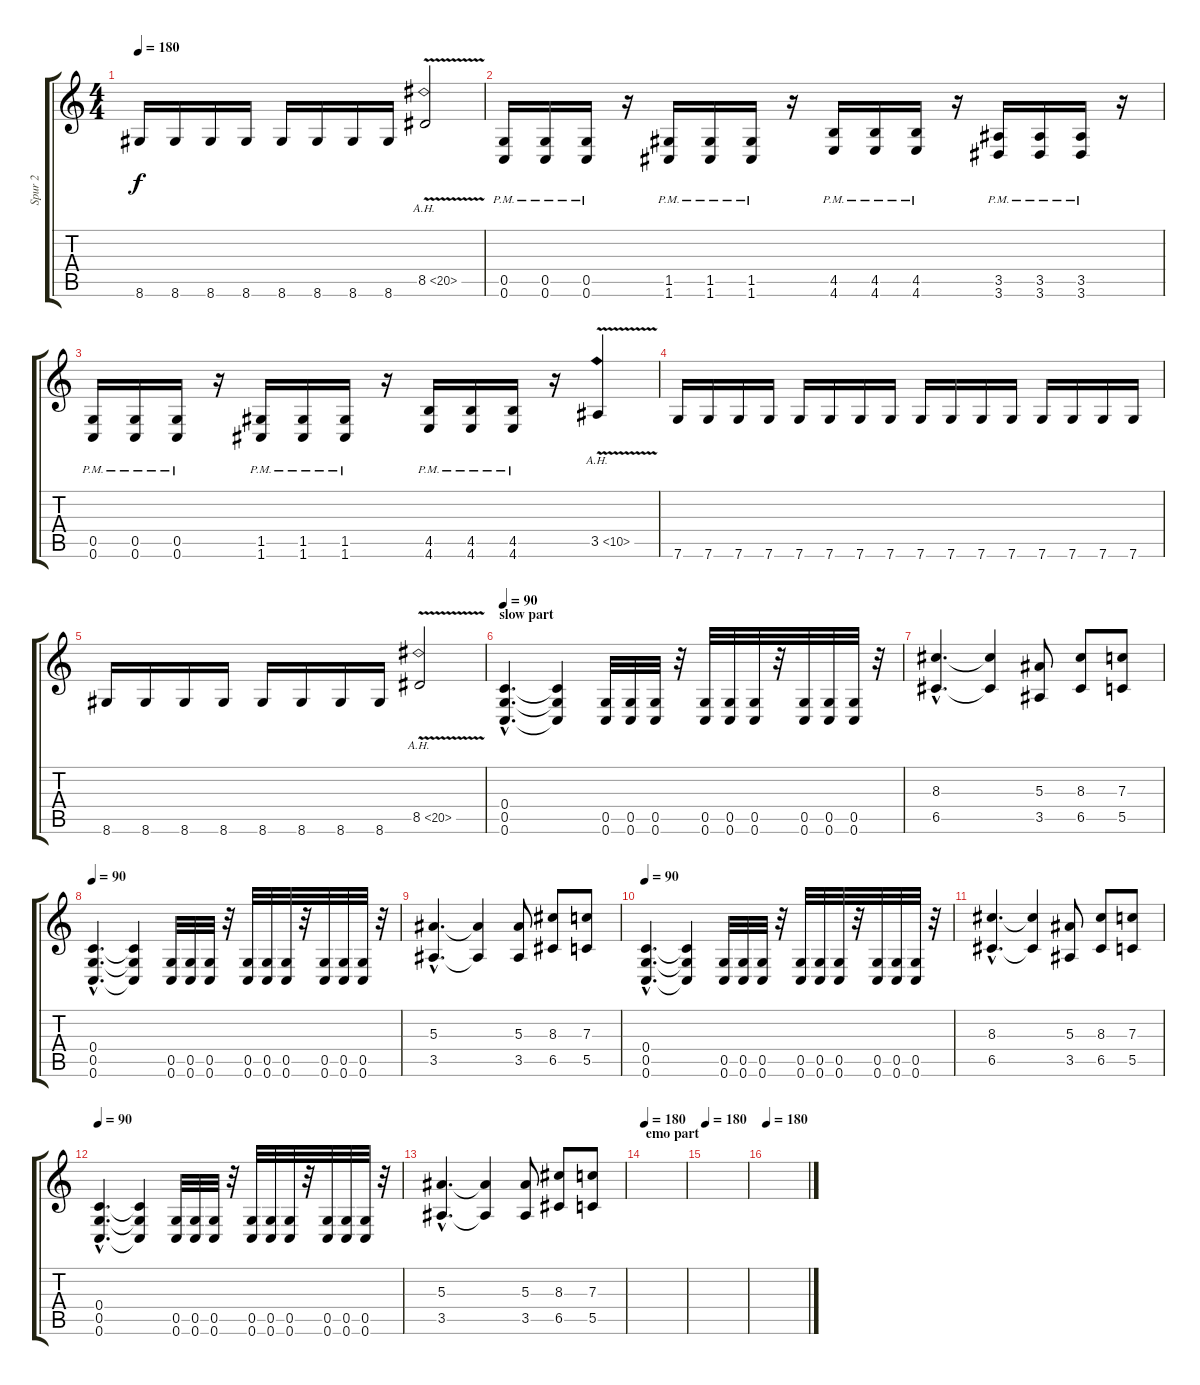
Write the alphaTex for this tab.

\track ("Spur 2" "Spur 2") {instrument distortionguitar}
\staff {score tabs}
\tuning (D4 A3 F3 C3 G2 C2) {hide}
\ts (4 4)
\tempo 180
\clef g2
\ks c
8.6.16{dy f} 8.6.16 8.6.16 8.6.16 8.6.16 8.6.16 8.6.16 8.6.16 8.5{ah 12 v}.2 |
(0.5{pm} 0.6{pm}).16 (0.5{pm} 0.6{pm}).16 (0.5{pm} 0.6{pm}).16 r.16 (1.5{pm} 1.6{pm}).16 (1.5{pm} 1.6{pm}).16 (1.5{pm} 1.6{pm}).16 r.16 (4.5{pm} 4.6{pm}).16 (4.5{pm} 4.6{pm}).16 (4.5{pm} 4.6{pm}).16 r.16 (3.5{pm} 3.6{pm}).16 (3.5{pm} 3.6).16 (3.5{pm} 3.6{pm}).16 r.16 |
(0.5{pm} 0.6{pm}).16 (0.5{pm} 0.6{pm}).16 (0.5{pm} 0.6{pm}).16 r.16 (1.5{pm} 1.6{pm}).16 (1.5{pm} 1.6{pm}).16 (1.5{pm} 1.6{pm}).16 r.16 (4.5{pm} 4.6{pm}).16 (4.5{pm} 4.6{pm}).16 (4.5{pm} 4.6{pm}).16 r.16 3.5{ah 7 v}.4 |
7.6.16 7.6.16 7.6.16 7.6.16 7.6.16 7.6.16 7.6.16 7.6.16 7.6.16 7.6.16 7.6.16 7.6.16 7.6.16 7.6.16 7.6.16 7.6.16 |
8.6.16 8.6.16 8.6.16 8.6.16 8.6.16 8.6.16 8.6.16 8.6.16 8.5{ah 12 v}.2 |
\section ("" "slow part")
\tempo 90
(0.4{hac} 0.5{hac} 0.6{hac}).4{d} (0.4{t} 0.5{t} 0.6{t}).4 (0.5 0.6).32 (0.5 0.6).32 (0.5 0.6).32 r.32 (0.5 0.6).32 (0.5 0.6).32 (0.5 0.6).32 r.32 (0.5 0.6).32 (0.5 0.6).32 (0.5 0.6).32 r.32 |
(8.3{hac} 6.5{hac}).4{d} (8.3{t} 6.5{t}).4 (5.3 3.5).8 (8.3 6.5).8 (7.3 5.5).8 |
\tempo 90
(0.4{hac} 0.5{hac} 0.6{hac}).4{d} (0.4{t} 0.5{t} 0.6{t}).4 (0.5 0.6).32 (0.5 0.6).32 (0.5 0.6).32 r.32 (0.5 0.6).32 (0.5 0.6).32 (0.5 0.6).32 r.32 (0.5 0.6).32 (0.5 0.6).32 (0.5 0.6).32 r.32 |
(5.3{hac} 3.5{hac}).4{d} (5.3{t} 3.5{t}).4 (5.3 3.5).8 (8.3 6.5).8 (7.3 5.5).8 |
\tempo 90
(0.4{hac} 0.5{hac} 0.6{hac}).4{d} (0.4{t} 0.5{t} 0.6{t}).4 (0.5 0.6).32 (0.5 0.6).32 (0.5 0.6).32 r.32 (0.5 0.6).32 (0.5 0.6).32 (0.5 0.6).32 r.32 (0.5 0.6).32 (0.5 0.6).32 (0.5 0.6).32 r.32 |
(8.3{hac} 6.5{hac}).4{d} (8.3{t} 6.5{t}).4 (5.3 3.5).8 (8.3 6.5).8 (7.3 5.5).8 |
\tempo 90
(0.4{hac} 0.5{hac} 0.6{hac}).4{d} (0.4{t} 0.5{t} 0.6{t}).4 (0.5 0.6).32 (0.5 0.6).32 (0.5 0.6).32 r.32 (0.5 0.6).32 (0.5 0.6).32 (0.5 0.6).32 r.32 (0.5 0.6).32 (0.5 0.6).32 (0.5 0.6).32 r.32 |
(5.3{hac} 3.5{hac}).4{d} (5.3{t} 3.5{t}).4 (5.3 3.5).8 (8.3 6.5).8 (7.3 5.5).8 |
\section ("" "emo part")
\tempo 180
|
\tempo 180
|
\tempo 180
